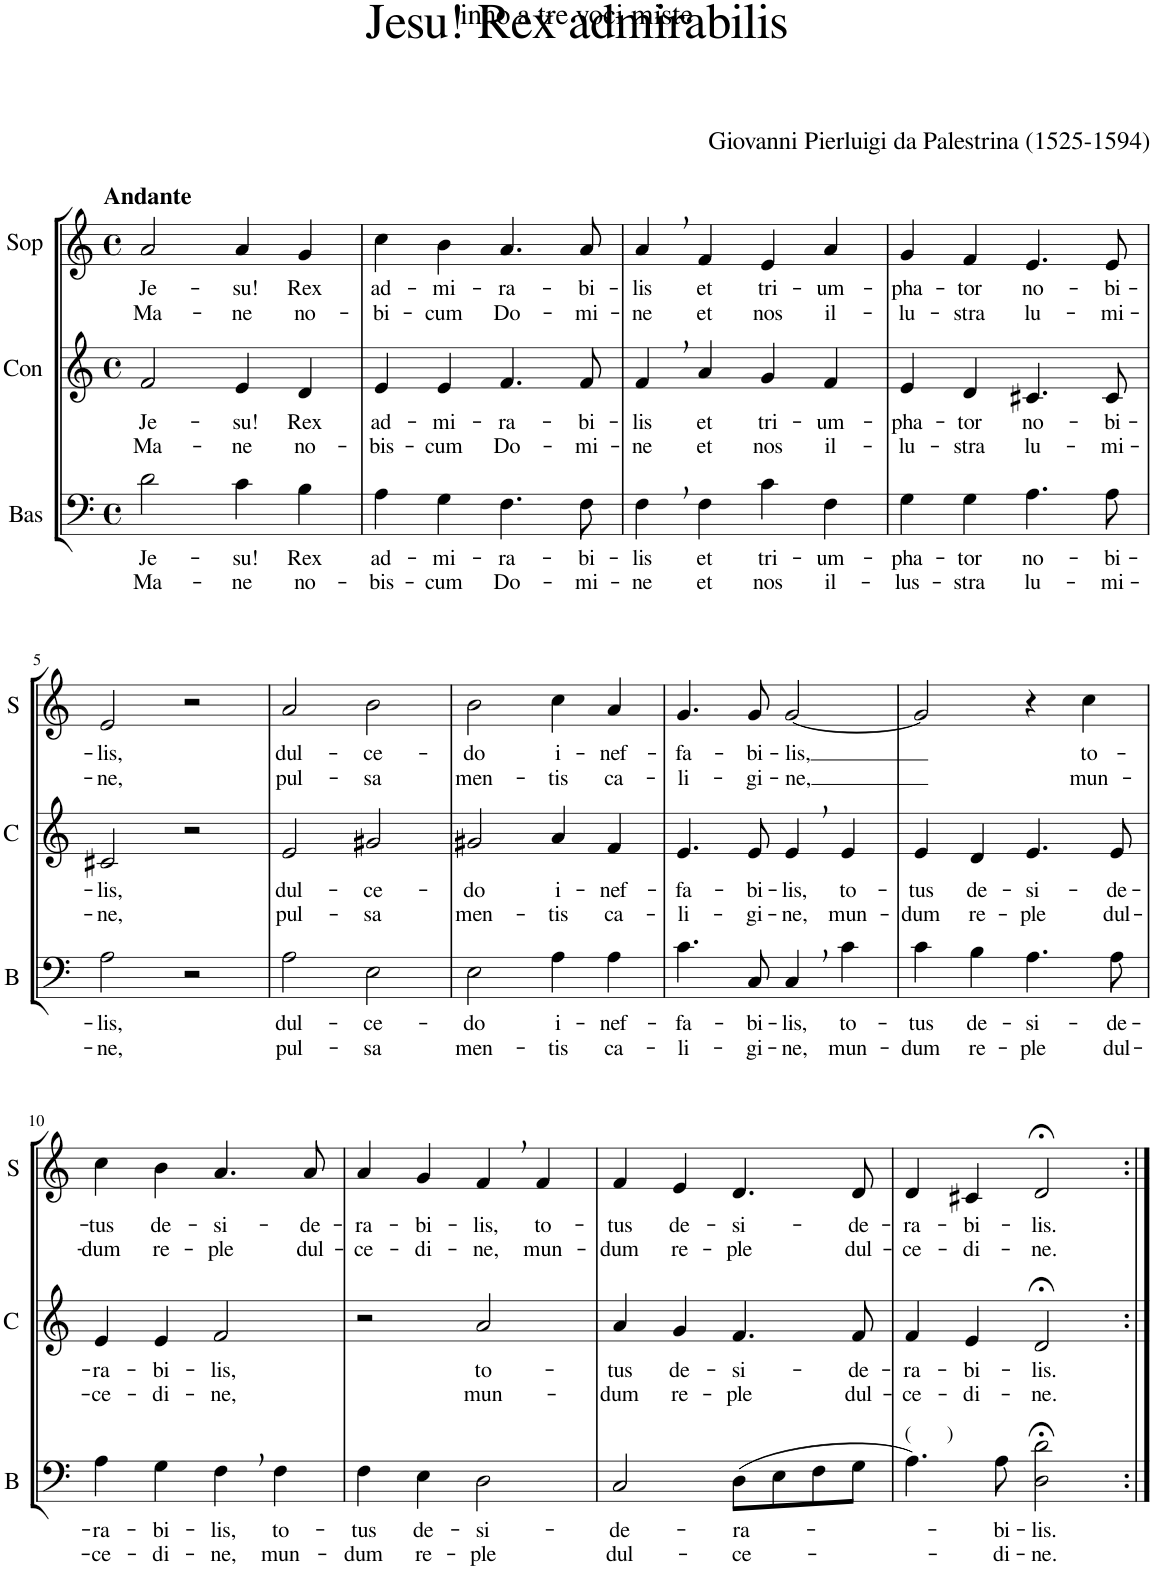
**kern	**text	**text	**kern	**text	**text	**kern	**text	**text
*part3	*part3	*part3	*part2	*part2	*part2	*part1	*part1	*part1
*staff3	*staff3	*staff3	*staff2	*staff2	*staff2	*staff1	*staff1	*staff1
*I"Bas	*	*	*I"Con	*	*	*I"Sop	*	*
*I'B	*	*	*I'C	*	*	*I'S	*	*
*clefF4	*	*	*clefG2	*	*	*clefG2	*	*
*k[]	*	*	*k[]	*	*	*k[]	*	*
*M4/4	*	*	*M4/4	*	*	*M4/4	*	*
*met(c)	*	*	*met(c)	*	*	*met(c)	*	*
=1	=1	=1	=1	=1	=1	=1	=1	=1
!	!	!	!	!	!	!LO:TX:a:B:t=Andante	!	!
!	!LO:LY:b	!LO:LY:b	!	!LO:LY:b	!LO:LY:b	!	!LO:LY:b	!LO:LY:b
2d\	Je-	Ma-	2f/	Je-	Ma-	2a/	Je-	Ma-
!	!LO:LY:b	!LO:LY:b	!	!LO:LY:b	!LO:LY:b	!	!LO:LY:b	!LO:LY:b
4c\	-su!	-ne	4e/	-su!	-ne	4a/	-su!	-ne
!	!LO:LY:b	!LO:LY:b	!	!LO:LY:b	!LO:LY:b	!	!LO:LY:b	!LO:LY:b
4B\	Rex	no-	4d/	Rex	no-	4g/	Rex	no-
=2	=2	=2	=2	=2	=2	=2	=2	=2
!	!LO:LY:b	!LO:LY:b	!	!LO:LY:b	!LO:LY:b	!	!LO:LY:b	!LO:LY:b
4A\	ad-	-bis-	4e/	ad-	-bis-	4cc\	ad-	-bi-
!	!LO:LY:b	!LO:LY:b	!	!LO:LY:b	!LO:LY:b	!	!LO:LY:b	!LO:LY:b
4G\	-mi-	-cum	4e/	-mi-	-cum	4b\	-mi-	-cum
!	!LO:LY:b	!LO:LY:b	!	!LO:LY:b	!LO:LY:b	!	!LO:LY:b	!LO:LY:b
4.F\	-ra-	Do-	4.f/	-ra-	Do-	4.a/	-ra-	Do-
!	!LO:LY:b	!LO:LY:b	!	!LO:LY:b	!LO:LY:b	!	!LO:LY:b	!LO:LY:b
8F\	-bi-	-mi-	8f/	-bi-	-mi-	8a/	-bi-	-mi-
=3	=3	=3	=3	=3	=3	=3	=3	=3
!	!LO:LY:b	!LO:LY:b	!	!LO:LY:b	!LO:LY:b	!	!LO:LY:b	!LO:LY:b
4F,\	-lis	-ne	4f,/	-lis	-ne	4a,/	-lis	-ne
!	!LO:LY:b	!LO:LY:b	!	!LO:LY:b	!LO:LY:b	!	!LO:LY:b	!LO:LY:b
4F\	et	et	4a/	et	et	4f/	et	et
!	!LO:LY:b	!LO:LY:b	!	!LO:LY:b	!LO:LY:b	!	!LO:LY:b	!LO:LY:b
4c\	tri-	nos	4g/	tri-	nos	4e/	tri-	nos
!	!LO:LY:b	!LO:LY:b	!	!LO:LY:b	!LO:LY:b	!	!LO:LY:b	!LO:LY:b
4F\	-um-	il-	4f/	-um-	il-	4a/	-um-	il-
=4	=4	=4	=4	=4	=4	=4	=4	=4
!	!LO:LY:b	!LO:LY:b	!	!LO:LY:b	!LO:LY:b	!	!LO:LY:b	!LO:LY:b
4G\	-pha-	-lus-	4e/	-pha-	-lu-	4g/	-pha-	-lu-
!	!LO:LY:b	!LO:LY:b	!	!LO:LY:b	!LO:LY:b	!	!LO:LY:b	!LO:LY:b
4G\	-tor	-stra	4d/	-tor	-stra	4f/	-tor	-stra
!	!LO:LY:b	!LO:LY:b	!	!LO:LY:b	!LO:LY:b	!	!LO:LY:b	!LO:LY:b
4.A\	no-	lu-	4.c#X/	no-	lu-	4.e/	no-	lu-
!	!LO:LY:b	!LO:LY:b	!	!LO:LY:b	!LO:LY:b	!	!LO:LY:b	!LO:LY:b
8A\	-bi-	-mi-	8c#/	-bi-	-mi-	8e/	-bi-	-mi-
!!LO:LB:g=z
=5	=5	=5	=5	=5	=5	=5	=5	=5
!	!LO:LY:b	!LO:LY:b	!	!LO:LY:b	!LO:LY:b	!	!LO:LY:b	!LO:LY:b
2A\	-lis,	-ne,	2c#X/	-lis,	-ne,	2e/	-lis,	-ne,
2r	.	.	2r	.	.	2r	.	.
=6	=6	=6	=6	=6	=6	=6	=6	=6
!	!LO:LY:b	!LO:LY:b	!	!LO:LY:b	!LO:LY:b	!	!LO:LY:b	!LO:LY:b
2A\	dul-	pul-	2e/	dul-	pul-	2a/	dul-	pul-
!	!LO:LY:b	!LO:LY:b	!	!LO:LY:b	!LO:LY:b	!	!LO:LY:b	!LO:LY:b
2E\	-ce-	-sa	2g#X/	-ce-	-sa	2b\	-ce-	-sa
=7	=7	=7	=7	=7	=7	=7	=7	=7
!	!LO:LY:b	!LO:LY:b	!	!LO:LY:b	!LO:LY:b	!	!LO:LY:b	!LO:LY:b
2E\	-do	men-	2g#X/	-do	men-	2b\	-do	men-
!	!LO:LY:b	!LO:LY:b	!	!LO:LY:b	!LO:LY:b	!	!LO:LY:b	!LO:LY:b
4A\	i-	-tis	4a/	i-	-tis	4cc\	i-	-tis
!	!LO:LY:b	!LO:LY:b	!	!LO:LY:b	!LO:LY:b	!	!LO:LY:b	!LO:LY:b
4A\	-nef-	ca-	4f/	-nef-	ca-	4a/	-nef-	ca-
=8	=8	=8	=8	=8	=8	=8	=8	=8
!	!LO:LY:b	!LO:LY:b	!	!LO:LY:b	!LO:LY:b	!	!LO:LY:b	!LO:LY:b
4.c\	-fa-	-li-	4.e/	-fa-	-li-	4.g/	-fa-	-li-
!	!LO:LY:b	!LO:LY:b	!	!LO:LY:b	!LO:LY:b	!	!LO:LY:b	!LO:LY:b
8C/	-bi-	-gi-	8e/	-bi-	-gi-	8g/	-bi-	-gi-
!	!LO:LY:b	!LO:LY:b	!	!LO:LY:b	!LO:LY:b	!	!LO:LY:b	!LO:LY:b
4C,/	-lis,	-ne,	4e,/	-lis,	-ne,	[2g/	-lis,	-ne,
!	!LO:LY:b	!LO:LY:b	!	!LO:LY:b	!LO:LY:b	!	!	!
4c\	to-	mun-	4e/	to-	mun-	.	.	.
=9	=9	=9	=9	=9	=9	=9	=9	=9
!	!LO:LY:b	!LO:LY:b	!	!LO:LY:b	!LO:LY:b	!	!	!
4c\	-tus	-dum	4e/	-tus	-dum	2g/]	.	.
!	!LO:LY:b	!LO:LY:b	!	!LO:LY:b	!LO:LY:b	!	!	!
4B\	de-	re-	4d/	de-	re-	.	.	.
!	!LO:LY:b	!LO:LY:b	!	!LO:LY:b	!LO:LY:b	!	!	!
4.A\	-si-	-ple	4.e/	-si-	-ple	4r	.	.
!	!	!	!	!	!	!	!LO:LY:b	!LO:LY:b
.	.	.	.	.	.	4cc\	to-	mun-
!	!LO:LY:b	!LO:LY:b	!	!LO:LY:b	!LO:LY:b	!	!	!
8A\	-de-	dul-	8e/	-de-	dul-	.	.	.
!!LO:LB:g=z
=10	=10	=10	=10	=10	=10	=10	=10	=10
!	!LO:LY:b	!LO:LY:b	!	!LO:LY:b	!LO:LY:b	!	!LO:LY:b	!LO:LY:b
4A\	-ra-	-ce-	4e/	-ra-	-ce-	4cc\	-tus	-dum
!	!LO:LY:b	!LO:LY:b	!	!LO:LY:b	!LO:LY:b	!	!LO:LY:b	!LO:LY:b
4G\	-bi-	-di-	4e/	-bi-	-di-	4b\	de-	re-
!	!LO:LY:b	!LO:LY:b	!	!LO:LY:b	!LO:LY:b	!	!LO:LY:b	!LO:LY:b
4F,\	-lis,	-ne,	2f/	-lis,	-ne,	4.a/	-si-	-ple
!	!LO:LY:b	!LO:LY:b	!	!	!	!	!	!
4F\	to-	mun-	.	.	.	.	.	.
!	!	!	!	!	!	!	!LO:LY:b	!LO:LY:b
.	.	.	.	.	.	8a/	-de-	dul-
=11	=11	=11	=11	=11	=11	=11	=11	=11
!	!LO:LY:b	!LO:LY:b	!	!	!	!	!LO:LY:b	!LO:LY:b
4F\	-tus	-dum	2r	.	.	4a/	-ra-	-ce-
!	!LO:LY:b	!LO:LY:b	!	!	!	!	!LO:LY:b	!LO:LY:b
4E\	de-	re-	.	.	.	4g/	-bi-	-di-
!	!LO:LY:b	!LO:LY:b	!	!LO:LY:b	!LO:LY:b	!	!LO:LY:b	!LO:LY:b
2D\	-si-	-ple	2a/	to-	mun-	4f,/	-lis,	-ne,
!	!	!	!	!	!	!	!LO:LY:b	!LO:LY:b
.	.	.	.	.	.	4f/	to-	mun-
=12	=12	=12	=12	=12	=12	=12	=12	=12
!	!LO:LY:b	!LO:LY:b	!	!LO:LY:b	!LO:LY:b	!	!LO:LY:b	!LO:LY:b
2C/	-de-	dul-	4a/	-tus	-dum	4f/	-tus	-dum
!	!	!	!	!LO:LY:b	!LO:LY:b	!	!LO:LY:b	!LO:LY:b
.	.	.	4g/	de-	re-	4e/	de-	re-
!	!LO:LY:b	!LO:LY:b	!	!LO:LY:b	!LO:LY:b	!	!LO:LY:b	!LO:LY:b
(8D\L	-ra-	-ce-	4.f/	-si-	-ple	4.d/	-si-	-ple
8E\	.	.	.	.	.	.	.	.
8F\	.	.	.	.	.	.	.	.
!	!	!	!	!LO:LY:b	!LO:LY:b	!	!LO:LY:b	!LO:LY:b
8G\J	.	.	8f/	-de-	dul-	8d/	-de-	dul-
=13	=13	=13	=13	=13	=13	=13	=13	=13
*^	*	*	*	*	*	*	*	*
!LO:TX:a:t=(       )	!	!	!	!	!	!	!	!	!
!	!	!	!	!	!LO:LY:b	!LO:LY:b	!	!LO:LY:b	!LO:LY:b
4.A\)	2ryy	.	.	4f/	-ra-	-ce-	4d/	-ra-	-ce-
!	!	!	!	!	!LO:LY:b	!LO:LY:b	!	!LO:LY:b	!LO:LY:b
.	.	.	.	4e/	-bi-	-di-	4c#X/	-bi-	-di-
!	!	!LO:LY:b	!LO:LY:b	!	!	!	!	!	!
8A\	.	-bi-	-di-	.	.	.	.	.	.
!	!	!LO:LY:b	!LO:LY:b	!	!LO:LY:b	!LO:LY:b	!	!LO:LY:b	!LO:LY:b
2d;<\	2D\	-lis.	-ne.	2d;</	-lis.	-ne.	2d;</	-lis.	-ne.
*v	*v	*	*	*	*	*	*	*	*
=:|!	=:|!	=:|!	=:|!	=:|!	=:|!	=:|!	=:|!	=:|!
*-	*-	*-	*-	*-	*-	*-	*-	*-
